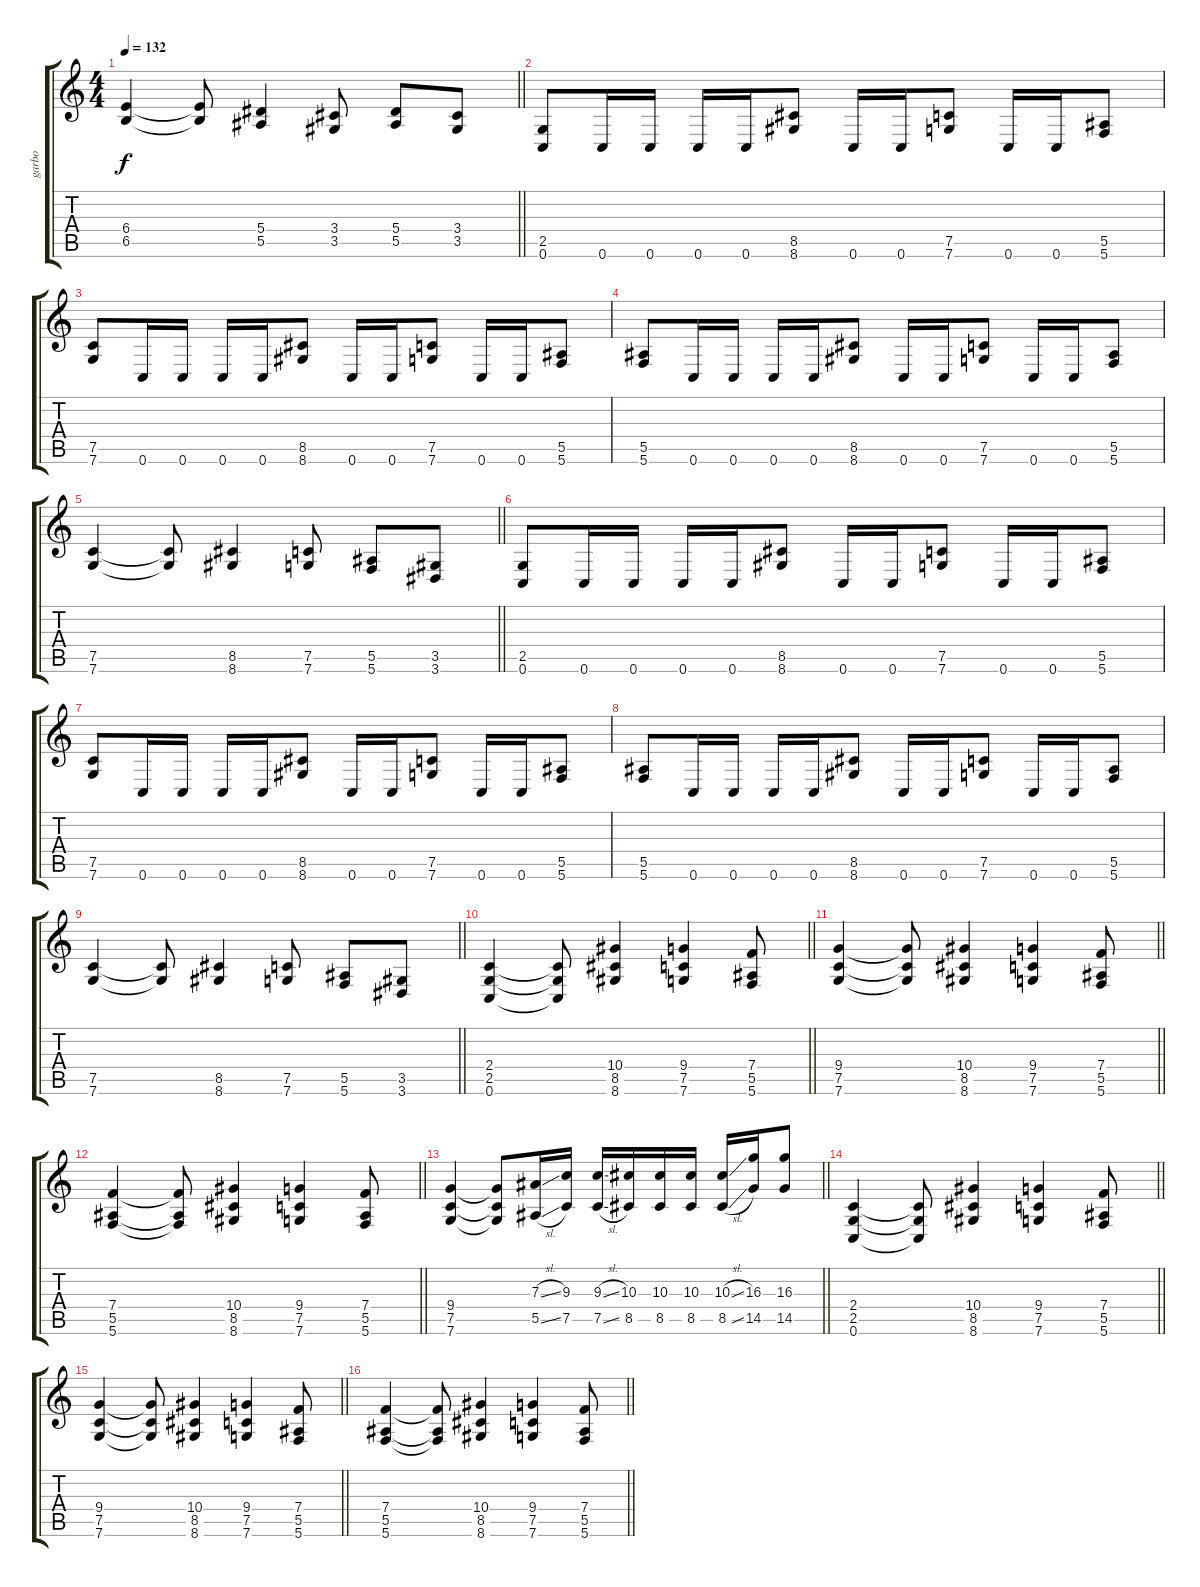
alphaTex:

\track ("garbo" "garbo") {instrument overdrivenguitar}
\staff {score tabs}
\tuning (C4 G3 Eb3 Bb2 F2 C2) {hide}
\ts (4 4)
\tempo 132
\clef g2
\barLineRight lightlight
\ks c
(6.4 6.5).4{dy f} (6.4{t} 6.5{t}).8 (5.4 5.5).4 (3.4 3.5).8 (5.4 5.5).8 (3.4 3.5).8 |
(2.5 0.6).8 0.6.16 0.6.16 0.6.16 0.6.16 (8.5 8.6).8 0.6.16 0.6.16 (7.5 7.6).8 0.6.16 0.6.16 (5.5 5.6).8 |
(7.5 7.6).8 0.6.16 0.6.16 0.6.16 0.6.16 (8.5 8.6).8 0.6.16 0.6.16 (7.5 7.6).8 0.6.16 0.6.16 (5.5 5.6).8 |
(5.5 5.6).8 0.6.16 0.6.16 0.6.16 0.6.16 (8.5 8.6).8 0.6.16 0.6.16 (7.5 7.6).8 0.6.16 0.6.16 (5.5 5.6).8 |
\barLineRight lightlight
(7.5 7.6).4 (7.5{t} 7.6{t}).8 (8.5 8.6).4 (7.5 7.6).8 (5.5 5.6).8 (3.5 3.6).8 |
(2.5 0.6).8 0.6.16 0.6.16 0.6.16 0.6.16 (8.5 8.6).8 0.6.16 0.6.16 (7.5 7.6).8 0.6.16 0.6.16 (5.5 5.6).8 |
(7.5 7.6).8 0.6.16 0.6.16 0.6.16 0.6.16 (8.5 8.6).8 0.6.16 0.6.16 (7.5 7.6).8 0.6.16 0.6.16 (5.5 5.6).8 |
(5.5 5.6).8 0.6.16 0.6.16 0.6.16 0.6.16 (8.5 8.6).8 0.6.16 0.6.16 (7.5 7.6).8 0.6.16 0.6.16 (5.5 5.6).8 |
\barLineRight lightlight
(7.5 7.6).4 (7.5{t} 7.6{t}).8 (8.5 8.6).4 (7.5 7.6).8 (5.5 5.6).8 (3.5 3.6).8 |
\barLineRight lightlight
(2.4 2.5 0.6).4 (2.4{t} 2.5{t} 0.6{t}).8 (10.4 8.5 8.6).4 (9.4 7.5 7.6).4 (7.4 5.5 5.6).8 |
\barLineRight lightlight
(9.4 7.5 7.6).4 (9.4{t} 7.5{t} 7.6{t}).8 (10.4 8.5 8.6).4 (9.4 7.5 7.6).4 (7.4 5.5 5.6).8 |
\barLineRight lightlight
(7.4 5.5 5.6).4 (7.4{t} 5.5{t} 5.6{t}).8 (10.4 8.5 8.6).4 (9.4 7.5 7.6).4 (7.4 5.5 5.6).8 |
\barLineRight lightlight
(9.4 7.5 7.6).4 (9.4{t} 7.5{t} 7.6{t}).8 (7.3{sl} 5.5{sl}).16 (9.3 7.5).16 (9.3{sl} 7.5{sl}).16 (10.3 8.5).16 (10.3 8.5).16 (10.3 8.5).16 (10.3{sl} 8.5{sl}).16 (16.3 14.5).16 (16.3 14.5).8 |
\barLineRight lightlight
(2.4 2.5 0.6).4 (2.4{t} 2.5{t} 0.6{t}).8 (10.4 8.5 8.6).4 (9.4 7.5 7.6).4 (7.4 5.5 5.6).8 |
\barLineRight lightlight
(9.4 7.5 7.6).4 (9.4{t} 7.5{t} 7.6{t}).8 (10.4 8.5 8.6).4 (9.4 7.5 7.6).4 (7.4 5.5 5.6).8 |
\barLineRight lightlight
(7.4 5.5 5.6).4 (7.4{t} 5.5{t} 5.6{t}).8 (10.4 8.5 8.6).4 (9.4 7.5 7.6).4 (7.4 5.5 5.6).8
